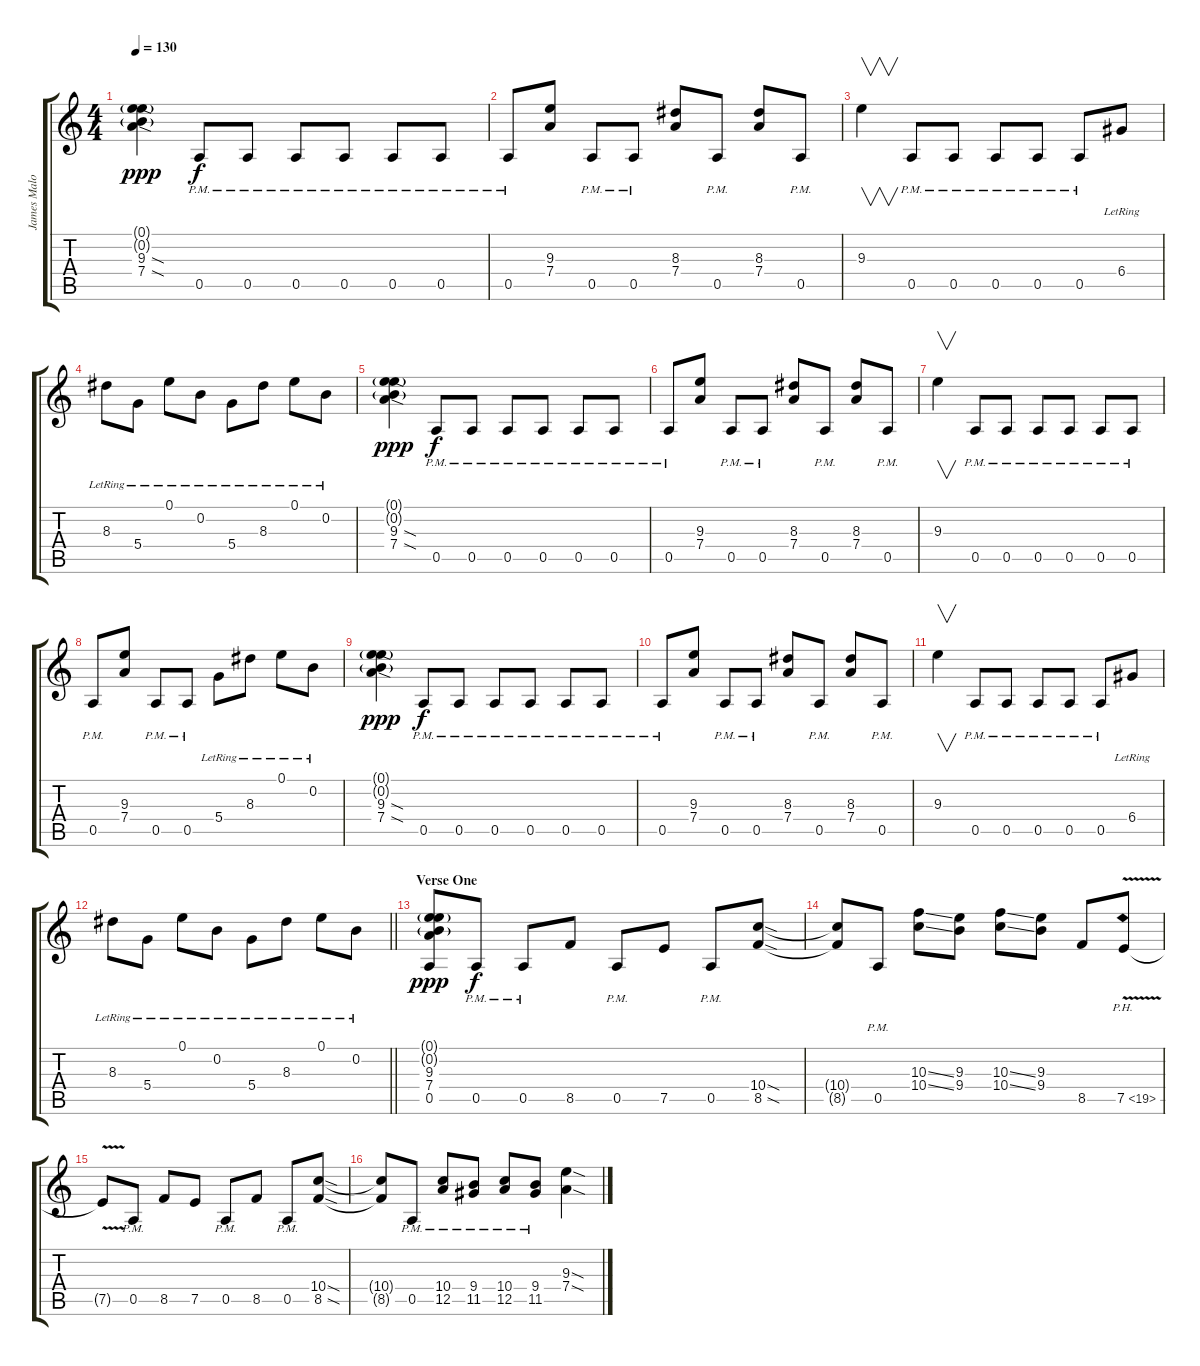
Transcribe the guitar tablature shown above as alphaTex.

\track ("James Malone Rhythm" "James Malo") {instrument distortionguitar}
\staff {score tabs}
\tuning (E4 B3 G3 D3 A2 E2) {hide}
\ts (4 4)
\tempo 130
\clef g2
\ks c
(0.1{g} 0.2{g} 9.3{sod} 7.4{sod}).4{dy ppp} 0.5{pm}.8{dy f} 0.5{pm}.8 0.5{pm}.8 0.5{pm}.8 0.5{pm}.8 0.5{pm}.8 |
0.5{pm}.8 (9.3 7.4).8 0.5{pm}.8 0.5{pm}.8 (8.3 7.4).8 0.5{pm}.8 (8.3 7.4).8 0.5{pm}.8 |
9.3.4{v} 0.5{pm}.8 0.5{pm}.8 0.5{pm}.8 0.5{pm}.8 0.5{pm}.8 6.4{lr}.8 |
8.3{lr}.8 5.4{lr}.8 0.1{lr}.8 0.2{lr}.8 5.4{lr}.8 8.3{lr}.8 0.1{lr}.8 0.2{lr}.8 |
(0.1{g} 0.2{g} 9.3{sod} 7.4{sod}).4{dy ppp} 0.5{pm}.8{dy f} 0.5{pm}.8 0.5{pm}.8 0.5{pm}.8 0.5{pm}.8 0.5{pm}.8 |
0.5{pm}.8 (9.3 7.4).8 0.5{pm}.8 0.5{pm}.8 (8.3 7.4).8 0.5{pm}.8 (8.3 7.4).8 0.5{pm}.8 |
9.3.4{v} 0.5{pm}.8 0.5{pm}.8 0.5{pm}.8 0.5{pm}.8 0.5{pm}.8 0.5{pm}.8 |
0.5{pm}.8 (9.3 7.4).8 0.5{pm}.8 0.5{pm}.8 5.4{lr}.8 8.3{lr}.8 0.1{lr}.8 0.2{lr}.8 |
(0.1{g} 0.2{g} 9.3{sod} 7.4{sod}).4{dy ppp} 0.5{pm}.8{dy f} 0.5{pm}.8 0.5{pm}.8 0.5{pm}.8 0.5{pm}.8 0.5{pm}.8 |
0.5{pm}.8 (9.3 7.4).8 0.5{pm}.8 0.5{pm}.8 (8.3 7.4).8 0.5{pm}.8 (8.3 7.4).8 0.5{pm}.8 |
9.3.4{v} 0.5{pm}.8 0.5{pm}.8 0.5{pm}.8 0.5{pm}.8 0.5{pm}.8 6.4{lr}.8 |
\barLineRight lightlight
8.3{lr}.8 5.4{lr}.8 0.1{lr}.8 0.2{lr}.8 5.4{lr}.8 8.3{lr}.8 0.1{lr}.8 0.2{lr}.8 |
\section ("" "Verse One")
(0.1{g} 0.2{g} 9.3 7.4 0.5).8{dy ppp} 0.5{pm}.8{dy f} 0.5{pm}.8 8.5.8 0.5{pm}.8 7.5.8 0.5{pm}.8 (10.4{sod} 8.5{sod}).8 |
(10.4{t} 8.5{t}).8 0.5{pm}.8 (10.3{ss} 10.4{ss}).8 (9.3 9.4).8 (10.3{ss} 10.4{ss}).8 (9.3 9.4).8 8.5.8 7.5{ph 12 v}.8 |
7.5{t}.8 0.5{pm}.8 8.5.8 7.5.8 0.5{pm}.8 8.5.8 0.5{pm}.8 (10.4{sod} 8.5{sod}).8 |
(10.4{t} 8.5{t}).8 0.5{pm}.8 (10.4{pm} 12.5{pm}).8 (9.4{pm} 11.5{pm}).8 (10.4{pm} 12.5{pm}).8 (9.4{pm} 11.5{pm}).8 (9.3{sod} 7.4{sod}).4
